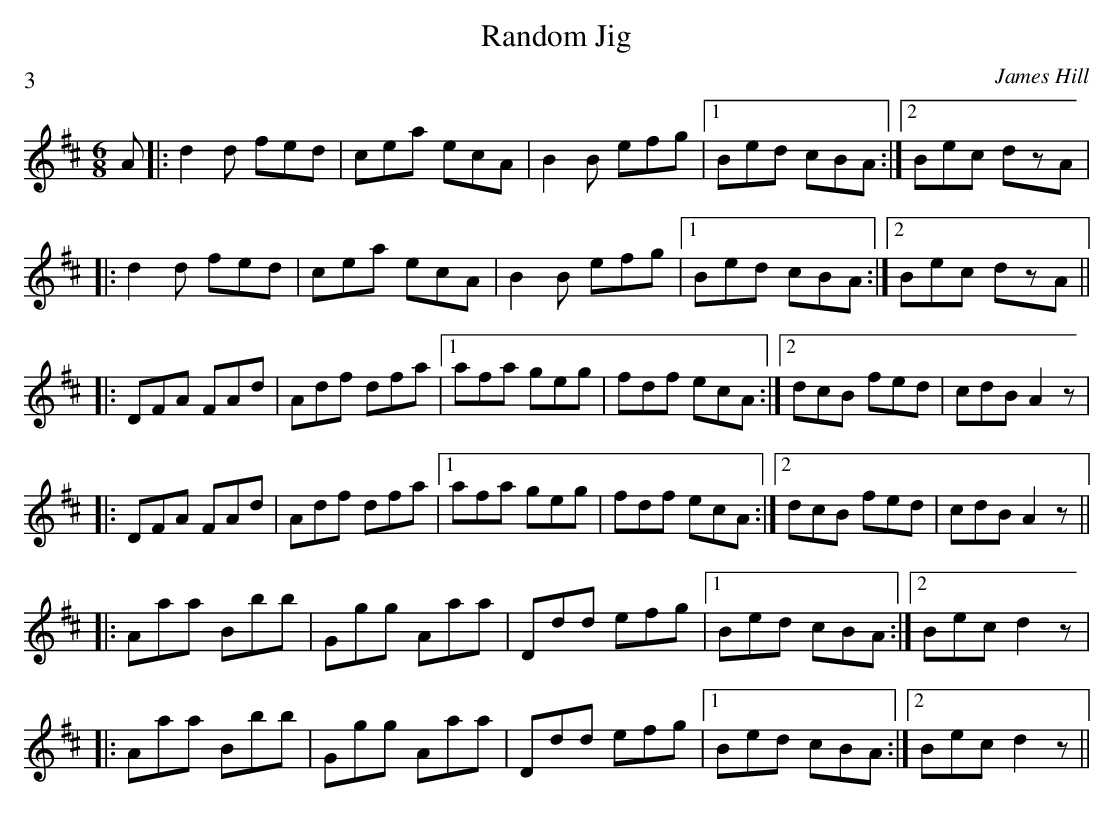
X:1
T:Random Jig
C:James Hill
P:3
M:6/8
K:D
A|:d2d fed|cea ecA|B2B efg|1 Bed cBA:|2 Bec dzA|
|:d2d fed|cea ecA|B2B efg|1 Bed cBA:|2 Bec dzA||
|:DFA FAd|Adf dfa|1 afa geg|fdf ecA:|2 dcB fed|cdB A2z|
|:DFA FAd|Adf dfa|1 afa geg|fdf ecA:|2 dcB fed|cdB A2z||
|:Aaa Bbb|Ggg Aaa|Ddd efg|1 Bed cBA:|2 Bec d2z|
|:Aaa Bbb|Ggg Aaa|Ddd efg|1 Bed cBA:|2 Bec d2z||
